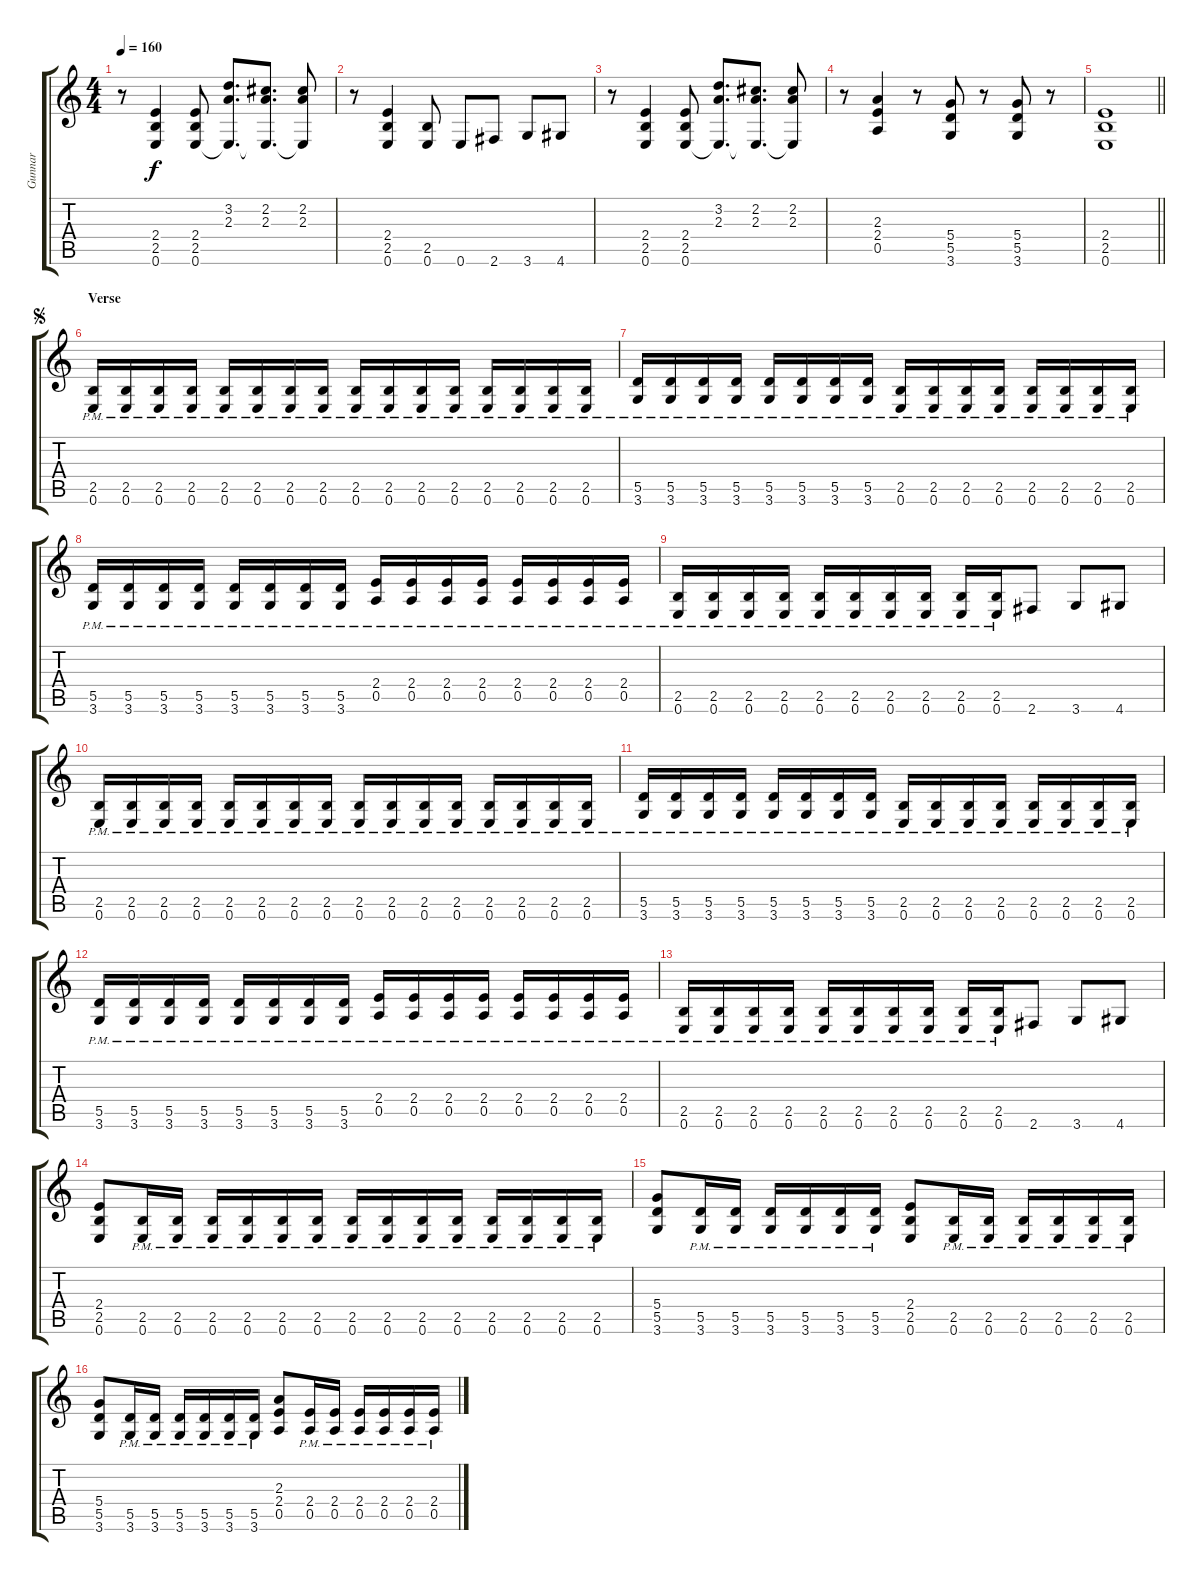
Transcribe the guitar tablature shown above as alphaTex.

\track ("Gunnar " "Gunnar ") {instrument distortionguitar}
\staff {score tabs}
\tuning (E4 B3 G3 D3 A2 E2) {hide}
\ts (4 4)
\tempo 160
\clef g2
\ks c
r.8{dy f} (2.4 2.5 0.6).4 (2.4 2.5 0.6).8 (3.2 2.3 0.6{t}).8{d} (2.2 2.3 0.6{t}).8{d} (2.2 2.3 0.6{t}).8 |
r.8 (2.4 2.5 0.6).4 (2.5 0.6).8 0.6.8 2.6.8 3.6.8 4.6.8 |
r.8 (2.4 2.5 0.6).4 (2.4 2.5 0.6).8 (3.2 2.3 0.6{t}).8{d} (2.2 2.3 0.6{t}).8{d} (2.2 2.3 0.6{t}).8 |
r.8 (2.3 2.4 0.5).4 r.8 (5.4 5.5 3.6).8 r.8 (5.4 5.5 3.6).8 r.8 |
\barLineRight lightlight
(2.4 2.5 0.6).1 |
\section ("" "Verse")
\jump segno
(2.5{pm} 0.6{pm}).16 (2.5{pm} 0.6{pm}).16 (2.5{pm} 0.6{pm}).16 (2.5{pm} 0.6{pm}).16 (2.5{pm} 0.6{pm}).16 (2.5{pm} 0.6{pm}).16 (2.5{pm} 0.6{pm}).16 (2.5{pm} 0.6{pm}).16 (2.5{pm} 0.6{pm}).16 (2.5{pm} 0.6{pm}).16 (2.5{pm} 0.6{pm}).16 (2.5{pm} 0.6{pm}).16 (2.5{pm} 0.6{pm}).16 (2.5{pm} 0.6{pm}).16 (2.5{pm} 0.6{pm}).16 (2.5{pm} 0.6{pm}).16 |
(5.5{pm} 3.6{pm}).16 (5.5{pm} 3.6{pm}).16 (5.5{pm} 3.6{pm}).16 (5.5{pm} 3.6{pm}).16 (5.5{pm} 3.6{pm}).16 (5.5{pm} 3.6{pm}).16 (5.5{pm} 3.6{pm}).16 (5.5{pm} 3.6{pm}).16 (2.5{pm} 0.6{pm}).16 (2.5{pm} 0.6{pm}).16 (2.5{pm} 0.6{pm}).16 (2.5{pm} 0.6{pm}).16 (2.5{pm} 0.6{pm}).16 (2.5{pm} 0.6{pm}).16 (2.5{pm} 0.6{pm}).16 (2.5{pm} 0.6{pm}).16 |
(5.5{pm} 3.6{pm}).16 (5.5{pm} 3.6{pm}).16 (5.5{pm} 3.6{pm}).16 (5.5{pm} 3.6{pm}).16 (5.5{pm} 3.6{pm}).16 (5.5{pm} 3.6{pm}).16 (5.5{pm} 3.6{pm}).16 (5.5{pm} 3.6{pm}).16 (2.4{pm} 0.5{pm}).16 (2.4{pm} 0.5{pm}).16 (2.4{pm} 0.5{pm}).16 (2.4{pm} 0.5{pm}).16 (2.4{pm} 0.5{pm}).16 (2.4{pm} 0.5{pm}).16 (2.4{pm} 0.5{pm}).16 (2.4{pm} 0.5{pm}).16 |
(2.5{pm} 0.6{pm}).16 (2.5{pm} 0.6{pm}).16 (2.5{pm} 0.6{pm}).16 (2.5{pm} 0.6{pm}).16 (2.5{pm} 0.6{pm}).16 (2.5{pm} 0.6{pm}).16 (2.5{pm} 0.6{pm}).16 (2.5{pm} 0.6{pm}).16 (2.5{pm} 0.6{pm}).16 (2.5{pm} 0.6{pm}).16 2.6.8 3.6.8 4.6.8 |
(2.5{pm} 0.6{pm}).16 (2.5{pm} 0.6{pm}).16 (2.5{pm} 0.6{pm}).16 (2.5{pm} 0.6{pm}).16 (2.5{pm} 0.6{pm}).16 (2.5{pm} 0.6{pm}).16 (2.5{pm} 0.6{pm}).16 (2.5{pm} 0.6{pm}).16 (2.5{pm} 0.6{pm}).16 (2.5{pm} 0.6{pm}).16 (2.5{pm} 0.6{pm}).16 (2.5{pm} 0.6{pm}).16 (2.5{pm} 0.6{pm}).16 (2.5{pm} 0.6{pm}).16 (2.5{pm} 0.6{pm}).16 (2.5{pm} 0.6{pm}).16 |
(5.5{pm} 3.6{pm}).16 (5.5{pm} 3.6{pm}).16 (5.5{pm} 3.6{pm}).16 (5.5{pm} 3.6{pm}).16 (5.5{pm} 3.6{pm}).16 (5.5{pm} 3.6{pm}).16 (5.5{pm} 3.6{pm}).16 (5.5{pm} 3.6{pm}).16 (2.5{pm} 0.6{pm}).16 (2.5{pm} 0.6{pm}).16 (2.5{pm} 0.6{pm}).16 (2.5{pm} 0.6{pm}).16 (2.5{pm} 0.6{pm}).16 (2.5{pm} 0.6{pm}).16 (2.5{pm} 0.6{pm}).16 (2.5{pm} 0.6{pm}).16 |
(5.5{pm} 3.6{pm}).16 (5.5{pm} 3.6{pm}).16 (5.5{pm} 3.6{pm}).16 (5.5{pm} 3.6{pm}).16 (5.5{pm} 3.6{pm}).16 (5.5{pm} 3.6{pm}).16 (5.5{pm} 3.6{pm}).16 (5.5{pm} 3.6{pm}).16 (2.4{pm} 0.5{pm}).16 (2.4{pm} 0.5{pm}).16 (2.4{pm} 0.5{pm}).16 (2.4{pm} 0.5{pm}).16 (2.4{pm} 0.5{pm}).16 (2.4{pm} 0.5{pm}).16 (2.4{pm} 0.5{pm}).16 (2.4{pm} 0.5{pm}).16 |
(2.5{pm} 0.6{pm}).16 (2.5{pm} 0.6{pm}).16 (2.5{pm} 0.6{pm}).16 (2.5{pm} 0.6{pm}).16 (2.5{pm} 0.6{pm}).16 (2.5{pm} 0.6{pm}).16 (2.5{pm} 0.6{pm}).16 (2.5{pm} 0.6{pm}).16 (2.5{pm} 0.6{pm}).16 (2.5{pm} 0.6{pm}).16 2.6.8 3.6.8 4.6.8 |
(2.4 2.5 0.6).8 (2.5{pm} 0.6{pm}).16 (2.5{pm} 0.6{pm}).16 (2.5{pm} 0.6{pm}).16 (2.5{pm} 0.6{pm}).16 (2.5{pm} 0.6{pm}).16 (2.5{pm} 0.6{pm}).16 (2.5{pm} 0.6{pm}).16 (2.5{pm} 0.6{pm}).16 (2.5{pm} 0.6{pm}).16 (2.5{pm} 0.6{pm}).16 (2.5{pm} 0.6{pm}).16 (2.5{pm} 0.6{pm}).16 (2.5{pm} 0.6{pm}).16 (2.5{pm} 0.6{pm}).16 |
(5.4 5.5 3.6).8 (5.5{pm} 3.6{pm}).16 (5.5{pm} 3.6{pm}).16 (5.5{pm} 3.6{pm}).16 (5.5{pm} 3.6{pm}).16 (5.5{pm} 3.6{pm}).16 (5.5{pm} 3.6{pm}).16 (2.4 2.5 0.6).8 (2.5{pm} 0.6{pm}).16 (2.5{pm} 0.6{pm}).16 (2.5{pm} 0.6{pm}).16 (2.5{pm} 0.6{pm}).16 (2.5{pm} 0.6{pm}).16 (2.5{pm} 0.6{pm}).16 |
(5.4 5.5 3.6).8 (5.5{pm} 3.6{pm}).16 (5.5{pm} 3.6{pm}).16 (5.5{pm} 3.6{pm}).16 (5.5{pm} 3.6{pm}).16 (5.5{pm} 3.6{pm}).16 (5.5{pm} 3.6{pm}).16 (2.3 2.4 0.5).8 (2.4{pm} 0.5{pm}).16 (2.4{pm} 0.5{pm}).16 (2.4{pm} 0.5{pm}).16 (2.4{pm} 0.5{pm}).16 (2.4{pm} 0.5{pm}).16 (2.4{pm} 0.5{pm}).16
